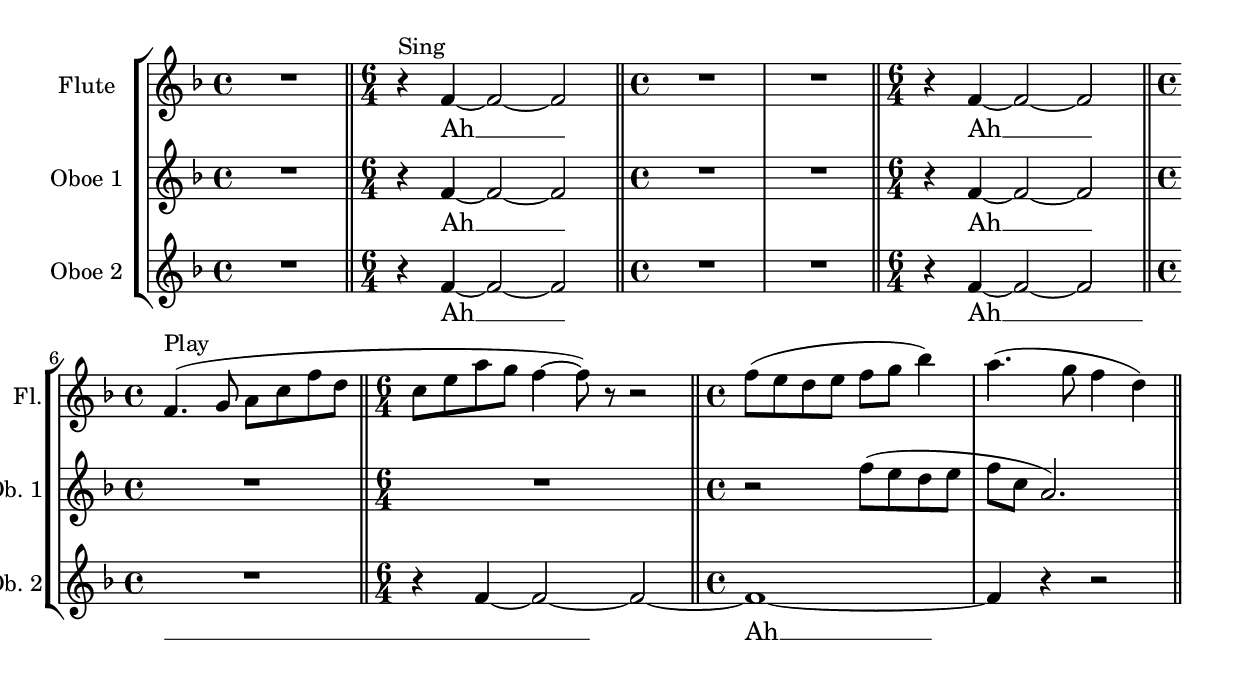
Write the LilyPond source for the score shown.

\version "2.19.36"

\language "english"

globalII = {
  \key f \major
  \time 4/4
  s1
  \bar "||"
  \time 6/4
  s1.
  \bar "||"
  \time 4/4
  s1*2
  \bar "||"
  \time 6/4
  s1.
  \bar "||"
  \time 4/4
  s1
  \bar "||"
  \time 6/4
  s1.
  \bar "||"
  \time 4/4
  s1*2
  \bar "||"
}

fluteNotesII = \relative f' {
  \clef "treble"

  %1
  R1

  % 2
  r4 ^"Sing" f ~ f2 ~ f

  % 3-4
  R1*2

  % 5
  r4 f ~ f2 ~ f |

  % 6
  f4. ( ^"Play" g8 a c f d

  % 7
  c8 e a g f4 ~ f8 ) r r2 |

  % 8
  f8 ( e d e f g bf4 ) |

  % 9
  a4. ( g8 f4 d )
}

fluteWordsScore = \lyricmode {
  Ah __ Ah __ 
}

oboeINotesII = \relative f' {
  \clef "treble"

  %1
  R1

  % 2
  r4 f ~ f2 ~ f

  %3-4
  R1*2

  % 5
  r4 f ~ f2 ~ f

  %6
  R1

  %7
  R1.

  %8
  r2 f'8 ( e d e |

  % 9
  f8 c a2. )
}

oboeIWordsScore = \lyricmode {
  Ah __ Ah __ 
}

oboeIINotesII = \relative f' {
  \clef "treble"

  %1
  R1

  % 2
  r4 f ~ f2 ~ f

  % 3-4
  R1*2

  % 5
  r4 f ~ f2 ~ f

  %6
  R1

  % 7
  r4 f ~ f2 ~ f ~

  %8
  f1 ~ |

  % 9
  f4 r r2
}

oboeIIWordsScore = \lyricmode {
  Ah __ Ah __ \skip 1 Ah __ 
}

\score {
  <<
    \new StaffGroup = "Flutes" <<
      \new Staff = "Flute" <<
        \set Staff.instrumentName = #"Flute"
        \set Staff.shortInstrumentName = #"Fl."
        \new Voice = "notes" {
          <<
            \globalII
            \fluteNotesII
          >>
        }
        \new Lyrics \lyricsto "notes" {
          \fluteWordsScore
        }
      >>
      \new Staff = "Oboe 1" <<
        \set Staff.instrumentName = #"Oboe 1"
        \set Staff.shortInstrumentName = #"Ob. 1"
        \new Voice = "notes" {
          <<
            \globalII
            \oboeINotesII
          >>
        }
        \new Lyrics \lyricsto "notes" {
          \oboeIWordsScore
        }
      >>
      \new Staff = "Oboe 2" <<
        \set Staff.instrumentName = #"Oboe 2"
        \set Staff.shortInstrumentName = #"Ob. 2"
        \new Voice = "notes" {
          <<
            \globalII
            \oboeIINotesII
          >>
        }
        \new Lyrics \lyricsto "notes" {
          \oboeIIWordsScore
        }
      >>
    >>
  >>
}



